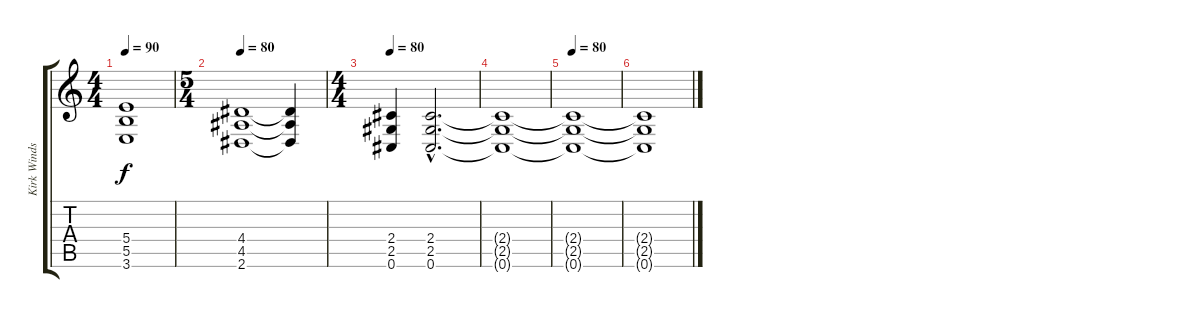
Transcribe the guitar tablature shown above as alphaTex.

\track ("Kirk Windstein" "Kirk Winds") {instrument overdrivenguitar}
\staff {score tabs}
\tuning (Db4 Ab3 E3 B2 Gb2 Db2) {hide}
\ts (4 4)
\tempo 90
\clef g2
\ks c
(5.4 5.5 3.6).1{dy f} |
\ts (5 4)
\tempo 80
(4.4 4.5 2.6).1 (4.4{t} 4.5{t} 2.6{t}).4 |
\ts (4 4)
\tempo 80
(2.4 2.5 0.6).4 (2.4{hac} 2.5{hac} 0.6{hac}).2{d} |
(2.4{t} 2.5{t} 0.6{t}).1{volume 0} |
\tempo 80
(2.4{t} 2.5{t} 0.6{t}).1 |
(2.4{t} 2.5{t} 0.6{t}).1
